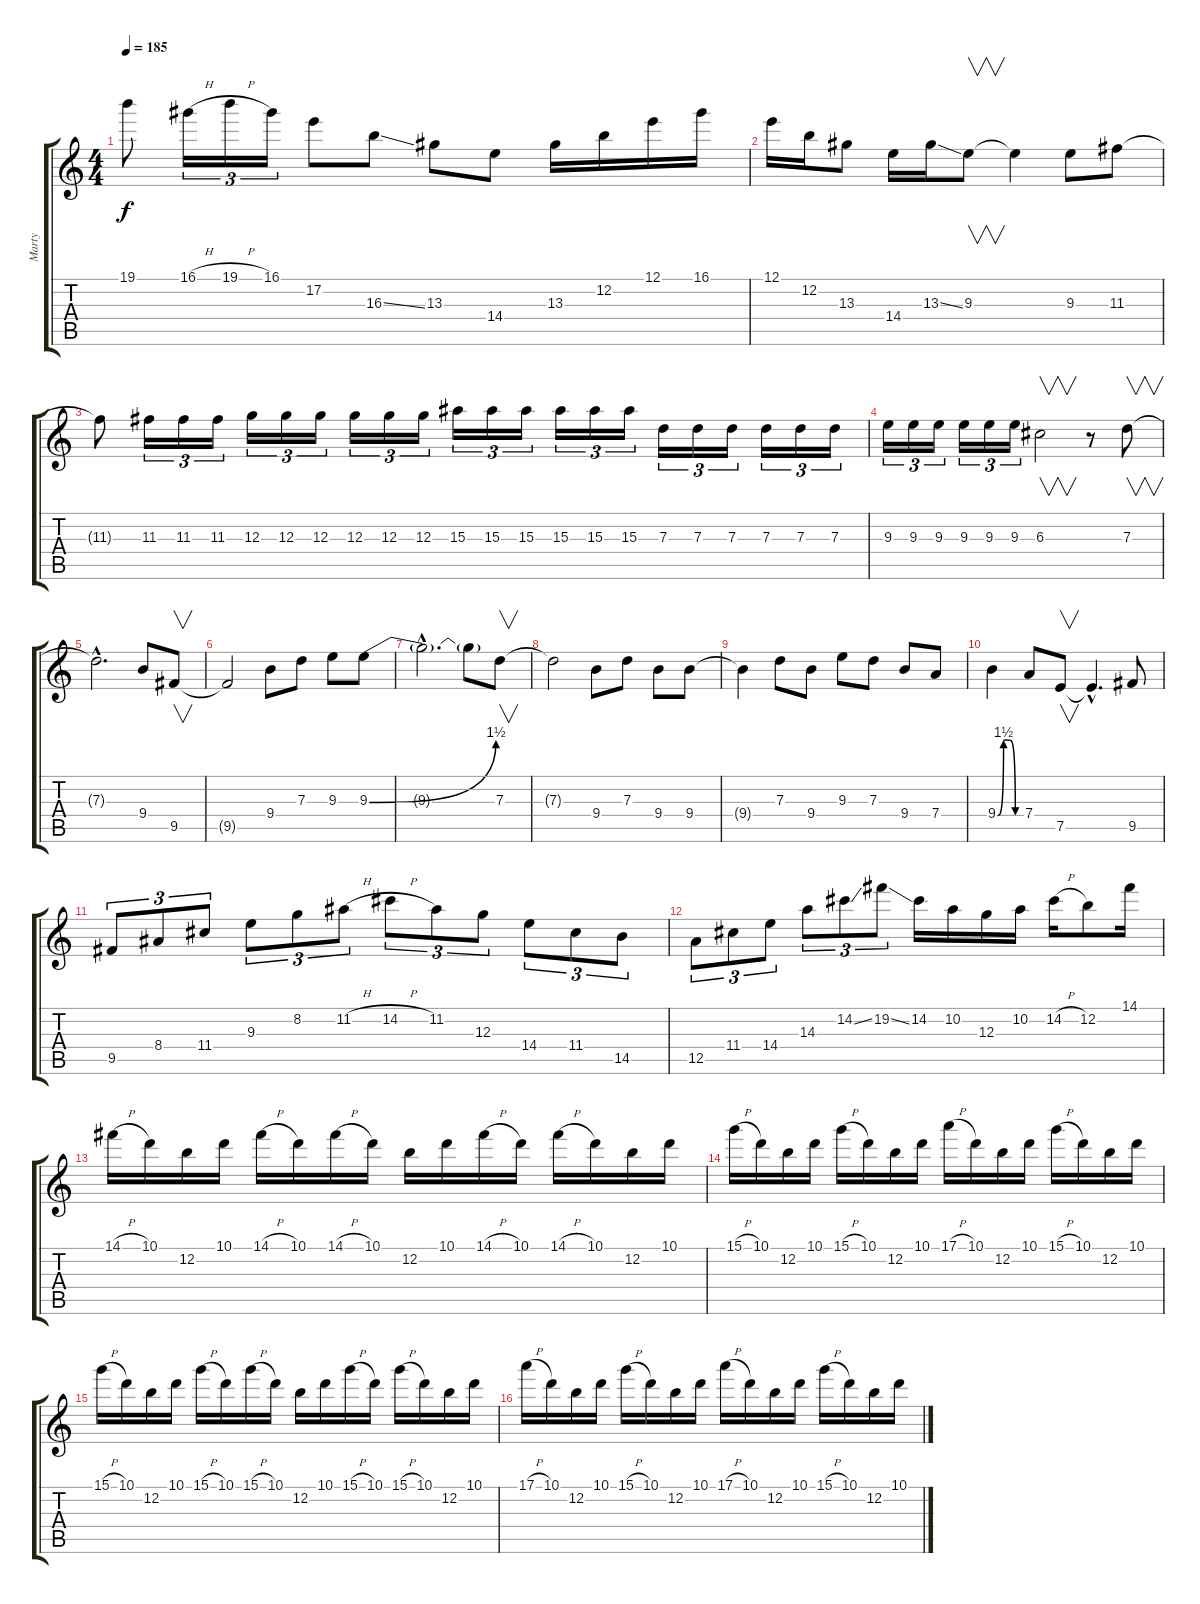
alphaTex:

\track ("Marty" "Marty") {instrument distortionguitar}
\staff {score tabs}
\tuning (E4 B3 G3 D3 A2 E2) {hide}
\ts (4 4)
\tempo 185
\clef g2
\ks c
19.1{t}.8{dy f} 16.1{h}.16{tu (3 2)} 19.1{h}.16{tu (3 2)} 16.1.16{tu (3 2)} 17.2.8 16.3{ss}.8 13.3.8 14.4.8 13.3.16 12.2.16 12.1.16 16.1.16 |
12.1.16 12.2.16 13.3.8 14.4.16 13.3{ss}.16 9.3.8{v} 9.3{t}.4 9.3.8 11.3.8 |
11.3{t}.8 11.3.16{tu (3 2)} 11.3.16{tu (3 2)} 11.3.16{tu (3 2)} 12.3.16{tu (3 2)} 12.3.16{tu (3 2)} 12.3.16{tu (3 2)} 12.3.16{tu (3 2)} 12.3.16{tu (3 2)} 12.3.16{tu (3 2)} 15.3.16{tu (3 2)} 15.3.16{tu (3 2)} 15.3.16{tu (3 2)} 15.3.16{tu (3 2)} 15.3.16{tu (3 2)} 15.3.16{tu (3 2)} 7.3.16{tu (3 2)} 7.3.16{tu (3 2)} 7.3.16{tu (3 2)} 7.3.16{tu (3 2)} 7.3.16{tu (3 2)} 7.3.16{tu (3 2)} |
9.3.16{tu (3 2)} 9.3.16{tu (3 2)} 9.3.16{tu (3 2)} 9.3.16{tu (3 2)} 9.3.16{tu (3 2)} 9.3.16{tu (3 2)} 6.3.2{v} r.8 7.3.8{v} |
7.3{hac t}.2{d} 9.4.8 9.5.8{v} |
9.5{t}.2 9.4.8 7.3.8 9.3.8 9.3{be (bend 0 0 60 6)}.8 |
9.3{hac t}.2{d} 9.3{t}.8 7.3.8{v} |
7.3{t}.2 9.4.8 7.3.8 9.4.8 9.4.8 |
9.4{t}.4 7.3.8 9.4.8 9.3.8 7.3.8 9.4.8 7.4.8 |
9.4{be (custom 0 0 15 6 30 6 45 0 60 0)}.4 7.4.8 7.5.8{v} 7.5{hac t}.4{d} 9.5.8 |
9.5.8{tu (3 2)} 8.4.8{tu (3 2)} 11.4.8{tu (3 2)} 9.3.8{tu (3 2)} 8.2.8{tu (3 2)} 11.2{h}.8{tu (3 2)} 14.2{h}.8{tu (3 2)} 11.2.8{tu (3 2)} 12.3.8{tu (3 2)} 14.4.8{tu (3 2)} 11.4.8{tu (3 2)} 14.5.8{tu (3 2)} |
12.5.8{tu (3 2)} 11.4.8{tu (3 2)} 14.4.8{tu (3 2)} 14.3.8{tu (3 2)} 14.2{ss}.8{tu (3 2)} 19.2{ss}.8{tu (3 2)} 14.2.16 10.2.16 12.3.16 10.2.16 14.2{h}.16 12.2.8 14.1.16 |
14.1{h}.16 10.1.16 12.2.16 10.1.16 14.1{h}.16 10.1.16 14.1{h}.16 10.1.16 12.2.16 10.1.16 14.1{h}.16 10.1.16 14.1{h}.16 10.1.16 12.2.16 10.1.16 |
15.1{h}.16 10.1.16 12.2.16 10.1.16 15.1{h}.16 10.1.16 12.2.16 10.1.16 17.1{h}.16 10.1.16 12.2.16 10.1.16 15.1{h}.16 10.1.16 12.2.16 10.1.16 |
15.1{h}.16 10.1.16 12.2.16 10.1.16 15.1{h}.16 10.1.16 15.1{h}.16 10.1.16 12.2.16 10.1.16 15.1{h}.16 10.1.16 15.1{h}.16 10.1.16 12.2.16 10.1.16 |
17.1{h}.16 10.1.16 12.2.16 10.1.16 15.1{h}.16 10.1.16 12.2.16 10.1.16 17.1{h}.16 10.1.16 12.2.16 10.1.16 15.1{h}.16 10.1.16 12.2.16 10.1.16
